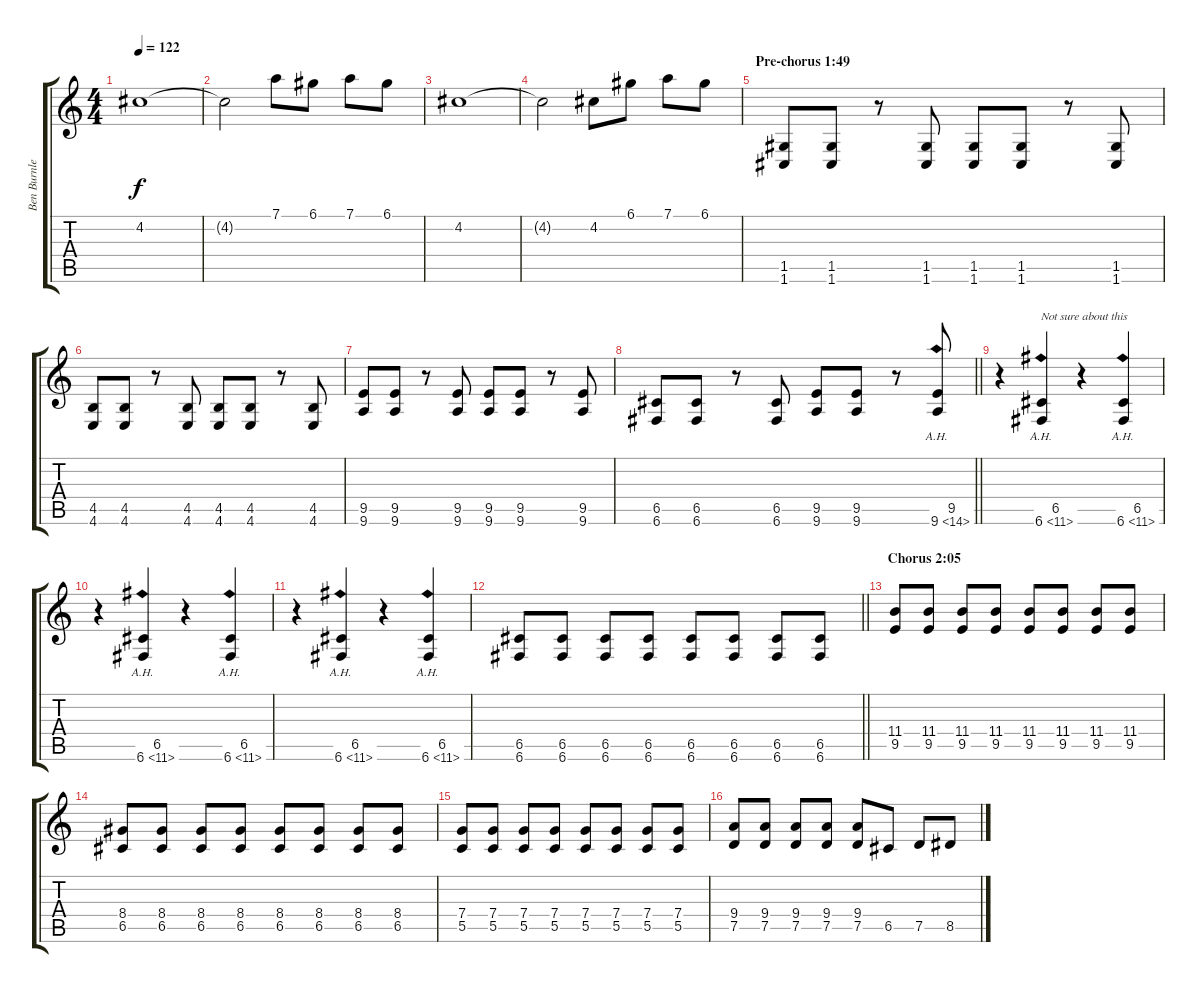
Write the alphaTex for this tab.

\track ("Ben Burnley [Guitar]" "Ben Burnle") {instrument distortionguitar}
\staff {score tabs}
\tuning (D4 A3 F3 C3 G2 C2) {hide}
\ts (4 4)
\tempo 122
\clef g2
\ks c
4.2.1{dy f} |
4.2{t}.2 7.1.8 6.1.8 7.1.8 6.1.8 |
4.2.1 |
4.2{t}.2 4.2.8 6.1.8 7.1.8 6.1.8 |
\section ("" "Pre-chorus 1:49")
(1.5 1.6).8 (1.5 1.6).8 r.8 (1.5 1.6).8 (1.5 1.6).8 (1.5 1.6).8 r.8 (1.5 1.6).8 |
(4.5 4.6).8 (4.5 4.6).8 r.8 (4.5 4.6).8 (4.5 4.6).8 (4.5 4.6).8 r.8 (4.5 4.6).8 |
(9.5 9.6).8 (9.5 9.6).8 r.8 (9.5 9.6).8 (9.5 9.6).8 (9.5 9.6).8 r.8 (9.5 9.6).8 |
\barLineRight lightlight
(6.5 6.6).8 (6.5 6.6).8 r.8 (6.5 6.6).8 (9.5 9.6).8 (9.5 9.6).8 r.8 (9.5 9.6{ah 5}).8 |
r.4 (6.5 6.6{ah 5}).4{txt "Not sure about this "} r.4 (6.5 6.6{ah 5}).4 |
r.4 (6.5 6.6{ah 5}).4 r.4 (6.5 6.6{ah 5}).4 |
r.4 (6.5 6.6{ah 5}).4 r.4 (6.5 6.6{ah 5}).4 |
\barLineRight lightlight
(6.5 6.6).8 (6.5 6.6).8 (6.5 6.6).8 (6.5 6.6).8 (6.5 6.6).8 (6.5 6.6).8 (6.5 6.6).8 (6.5 6.6).8 |
\section ("" "Chorus 2:05")
(11.4 9.5).8 (11.4 9.5).8 (11.4 9.5).8 (11.4 9.5).8 (11.4 9.5).8 (11.4 9.5).8 (11.4 9.5).8 (11.4 9.5).8 |
(8.4 6.5).8 (8.4 6.5).8 (8.4 6.5).8 (8.4 6.5).8 (8.4 6.5).8 (8.4 6.5).8 (8.4 6.5).8 (8.4 6.5).8 |
(7.4 5.5).8 (7.4 5.5).8 (7.4 5.5).8 (7.4 5.5).8 (7.4 5.5).8 (7.4 5.5).8 (7.4 5.5).8 (7.4 5.5).8 |
(9.4 7.5).8 (9.4 7.5).8 (9.4 7.5).8 (9.4 7.5).8 (9.4 7.5).8 6.5.8 7.5.8 8.5.8
